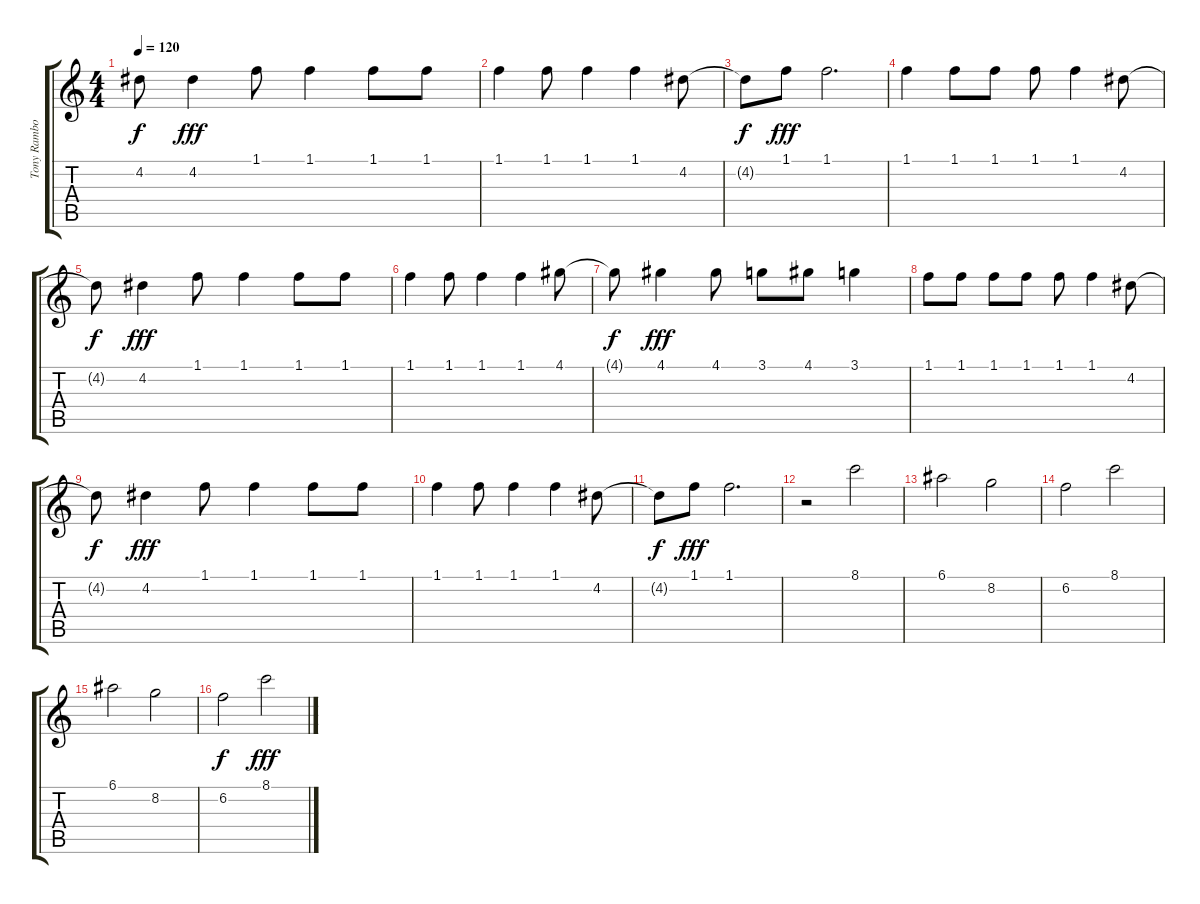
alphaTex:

\track ("Tony Rambola [Voice]" "Tony Rambo") {instrument overdrivenguitar}
\staff {score tabs}
\tuning (E4 B3 G3 D3 A2 D2) {hide}
\ts (4 4)
\tempo 120
\clef g2
\ks c
4.2{t}.8{dy f} 4.2.4{dy fff} 1.1.8 1.1.4 1.1.8 1.1.8 |
1.1.4 1.1.8 1.1.4 1.1.4 4.2.8 |
4.2{t}.8{dy f} 1.1.8{dy fff} 1.1.2{d} |
1.1.4 1.1.8 1.1.8 1.1.8 1.1.4 4.2.8 |
4.2{t}.8{dy f} 4.2.4{dy fff} 1.1.8 1.1.4 1.1.8 1.1.8 |
1.1.4 1.1.8 1.1.4 1.1.4 4.1.8 |
4.1{t}.8{dy f} 4.1.4{dy fff} 4.1.8 3.1.8 4.1.8 3.1.4 |
1.1.8 1.1.8 1.1.8 1.1.8 1.1.8 1.1.4 4.2.8 |
4.2{t}.8{dy f} 4.2.4{dy fff} 1.1.8 1.1.4 1.1.8 1.1.8 |
1.1.4 1.1.8 1.1.4 1.1.4 4.2.8 |
4.2{t}.8{dy f} 1.1.8{dy fff} 1.1.2{d} |
r.2 8.1.2 |
6.1.2 8.2.2 |
6.2.2 8.1.2 |
6.1.2 8.2.2 |
6.2.2{dy f} 8.1.2{dy fff}
